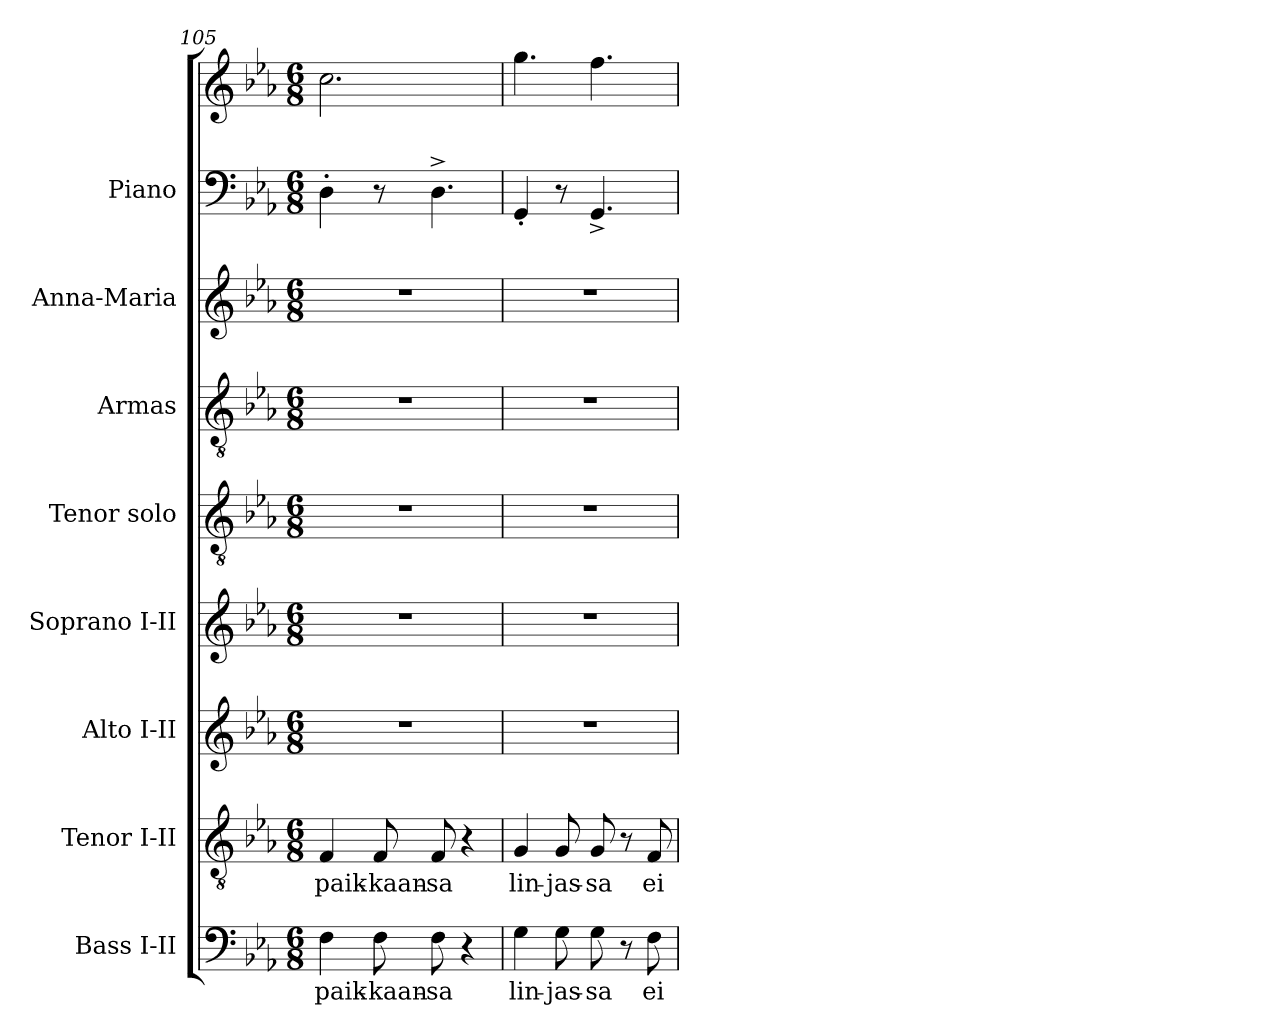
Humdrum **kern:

**kern	**text	**kern	**text	**kern	**kern	**kern	**kern	**kern	**kern	**kern
*part8	*part8	*part7	*part7	*part6	*part5	*part4	*part3	*part2	*part1	*part1
*staff9	*staff9	*staff8	*staff8	*staff7	*staff6	*staff5	*staff4	*staff3	*staff2	*staff1
*I"Bass I-II	*	*I"Tenor I-II	*	*I"Alto I-II	*I"Soprano I-II	*I"Tenor solo	*I"Armas	*I"Anna-Maria	*I"Piano	*
*I'B.	*	*I'T.	*	*I'A.	*I'S.	*I'T. Solo	*I'Armas	*I'A-M	*I'Pno.	*
*clefF4	*	*clefGv2	*	*clefG2	*clefG2	*clefGv2	*clefGv2	*clefG2	*clefF4	*clefG2
*	*	*ITrd7c12	*	*	*	*ITrd7c12	*ITrd7c12	*	*	*
*k[b-e-a-]	*	*k[b-e-a-]	*	*k[b-e-a-]	*k[b-e-a-]	*k[b-e-a-]	*k[b-e-a-]	*k[b-e-a-]	*k[b-e-a-]	*k[b-e-a-]
*E-:	*	*E-:	*	*E-:	*E-:	*E-:	*E-:	*E-:	*E-:	*E-:
*M6/8	*	*M6/8	*	*M6/8	*M6/8	*M6/8	*M6/8	*M6/8	*M6/8	*M6/8
=105	=105	=105	=105	=105	=105	=105	=105	=105	=105	=105
!	!LO:LY:b:color=#000000	!	!	!	!	!	!	!	!	!
!	!	!	!LO:LY:b:color=#000000	!LO:N:vis=1	!LO:N:vis=1	!LO:N:vis=1	!LO:N:vis=1	!LO:N:vis=1	!	!
4Fi\	paik-	4FFi/	paik-	2.r	2.r	2.r	2.r	2.r	4D'i\	2.cci\
!	!LO:LY:b:color=#000000	!	!	!	!	!	!	!	!	!
!	!	!	!LO:LY:b:color=#000000	!	!	!	!	!	!	!
8Fi\	-kaan-	8FFi/	-kaan-	.	.	.	.	.	8r	.
!	!LO:LY:b:color=#000000	!	!	!	!	!	!	!	!	!
!	!	!	!LO:LY:b:color=#000000	!	!	!	!	!	!	!
8Fi\	-sa	8FFi/	-sa	.	.	.	.	.	4.D^i\	.
4r	.	4r	.	.	.	.	.	.	.	.
=106	=106	=106	=106	=106	=106	=106	=106	=106	=106	=106
!	!LO:LY:b:color=#000000	!	!	!	!	!	!	!	!	!
!	!	!	!LO:LY:b:color=#000000	!LO:N:vis=1	!LO:N:vis=1	!LO:N:vis=1	!LO:N:vis=1	!LO:N:vis=1	!	!
4Gi\	lin-	4GGi/	lin-	2.r	2.r	2.r	2.r	2.r	4GG'i/	4.ggi\
!	!LO:LY:b:color=#000000	!	!	!	!	!	!	!	!	!
!	!	!	!LO:LY:b:color=#000000	!	!	!	!	!	!	!
8Gi\	-jas-	8GGi/	-jas-	.	.	.	.	.	8r	.
!	!LO:LY:b:color=#000000	!	!	!	!	!	!	!	!	!
!	!	!	!LO:LY:b:color=#000000	!	!	!	!	!	!	!
8Gi\	-sa	8GGi/	-sa	.	.	.	.	.	4.GG^i/	4.ffi\
8r	.	8r	.	.	.	.	.	.	.	.
!	!LO:LY:b:color=#000000	!	!	!	!	!	!	!	!	!
!	!	!	!LO:LY:b:color=#000000	!	!	!	!	!	!	!
8Fi\	ei	8FFi/	ei	.	.	.	.	.	.	.
=	=	=	=	=	=	=	=	=	=	=
*-	*-	*-	*-	*-	*-	*-	*-	*-	*-	*-
